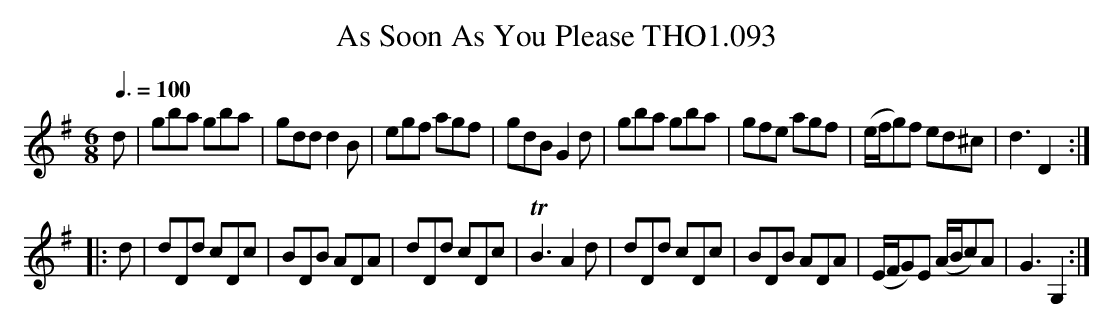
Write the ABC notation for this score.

X:1
T:As Soon As You Please THO1.093
M:6/8
L:1/8
Q:3/8=100
K:G
d|gba gba|gdd d2 B|egf agf|gdB G2 d|\
gba gba|gfe agf|(e/f/g)f ed^c|d3D2:|
|:d|dDd cDc|BDB ADA|dDd cDc|TB3 A2 d|\
dDd cDc|BDB ADA|(E/F/G)E (A/B/c)A|G3 G,2:|
